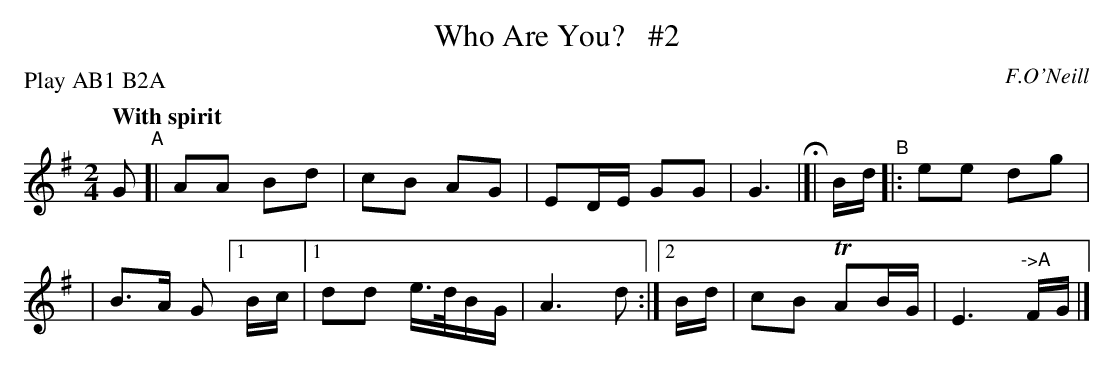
X:1
T: Who Are You?   #2
O: F.O'Neill
P: Play AB1 B2A
Q: "With spirit"
M: 2/4
L: 1/8
K: G
G "^A"[| AA Bd | cB AG | ED/E/ GG | G3 H|]| B/d/ "^B"|: ee dg |
| B>A G [1 B/c/ |1 dd e/>d/B/G/ | A3 d :|2 B/d/ | cB TAB/G/ | E3 "^->A"F/G/ |]
